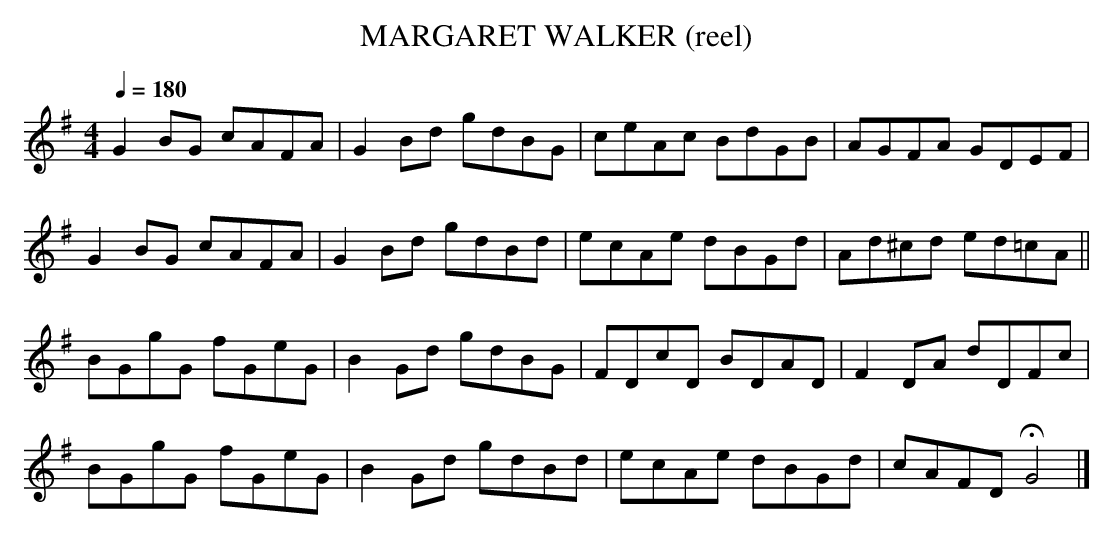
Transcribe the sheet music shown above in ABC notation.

X:1
T:MARGARET WALKER (reel)
Q:1/4=180
M:4/4
K:G
G2BG cAFA|G2Bd gdBG|ceAc BdGB|AGFA GDEF|
G2BG cAFA|G2Bd gdBd|ecAe dBGd|Ad^cd ed=cA||
BGgG fGeG|B2Gd gdBG|FDcD BDAD|F2DA dDFc|
BGgG fGeG|B2Gd gdBd|ecAe dBGd|cAFD HG4|]
